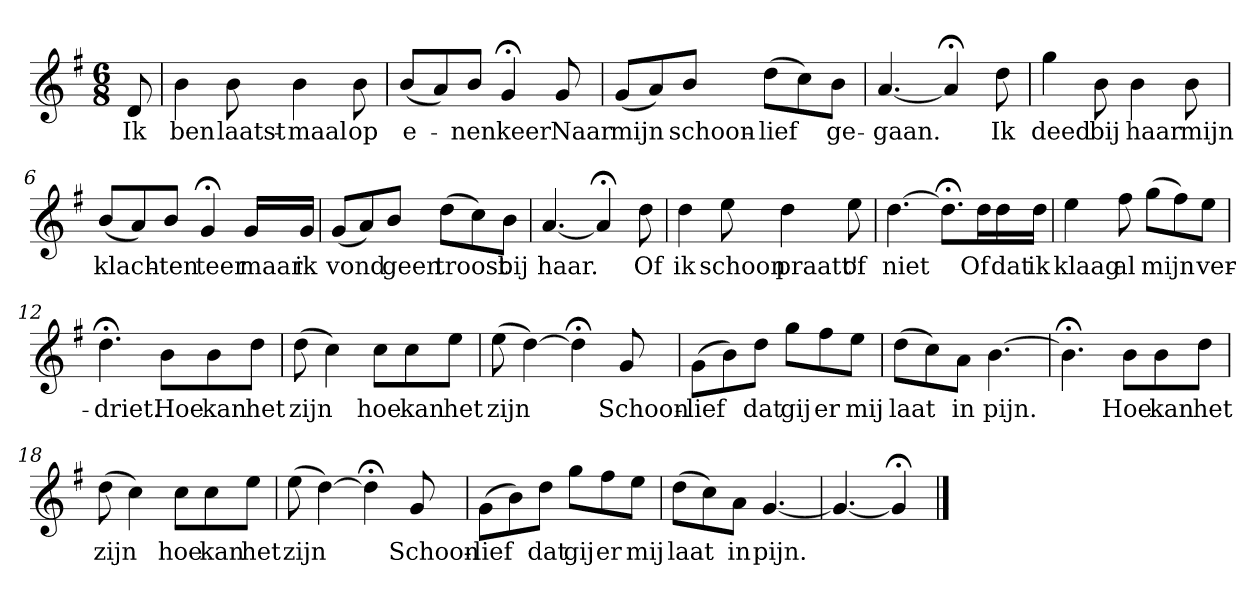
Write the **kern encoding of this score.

**kern	**text
*part1	*part1
*staff1	*staff1
*k[f#]	*
*G:	*
*M6/8	*
*MM120	*
=	=
8d	Ik
=1	=1
4b	ben
8b	laatst-
4b	-maal
8b	op
=2	=2
(8bL	e-
8a)	.
8bJ	-nen
4g;<	keer
8g	Naar
=3	=3
(8gL	mijn
8a)	.
8bJ	schoon-
(8ddL	-lief
8cc)	.
8bJ	ge-
=4	=4
[4.a	-gaan.
4a;<]	.
8dd	Ik
=5	=5
4gg	deed
8b	bij
4b	haar
8b	mijn
=6	=6
(8bL	klach-
8a)	.
8bJ	-ten
4g;<	teer
16gLL	maar
16gJJ	ik
=7	=7
(8gL	vond
8a)	.
8bJ	geen
(8ddL	troost
8cc)	.
8bJ	bij
=8	=8
[4.a	haar.
4a;<]	.
8dd	Of
=9	=9
4dd	ik
8ee	schoon
4dd	praatt'
8ee	of
=10	=10
[4.dd	niet
8.dd;<L]	.
16ddL	Of
16dd	dat
16ddJJ	ik
=11	=11
4ee	klaag
8ff#	al
(8ggL	mijn
8ff#)	.
8eeJ	ver-
=12	=12
4.dd;<	-driet.
8bL	Hoe
8b	kan
8ddJ	het
=13	=13
(8dd	zijn
4cc)	.
8ccL	hoe
8cc	kan
8eeJ	het
=14	=14
(8ee	zijn
[4dd)	.
4dd;<]	.
8g	Schoon-
=15	=15
(8gL	-lief
8b)	.
8ddJ	dat
8ggL	gij
8ff#	er
8eeJ	mij
=16	=16
(8ddL	laat
8cc)	.
8aJ	in
[4.b	pijn.
=17	=17
4.b;<]	.
8bL	Hoe
8b	kan
8ddJ	het
=18	=18
(8dd	zijn
4cc)	.
8ccL	hoe
8cc	kan
8eeJ	het
=19	=19
(8ee	zijn
[4dd)	.
4dd;<]	.
8g	Schoon-
=20	=20
(8gL	-lief
8b)	.
8ddJ	dat
8ggL	gij
8ff#	er
8eeJ	mij
=21	=21
(8ddL	laat
8cc)	.
8aJ	in
[4.g	pijn.
=22	=22
4.g_	.
4g;<]	.
==	==
*-	*-
